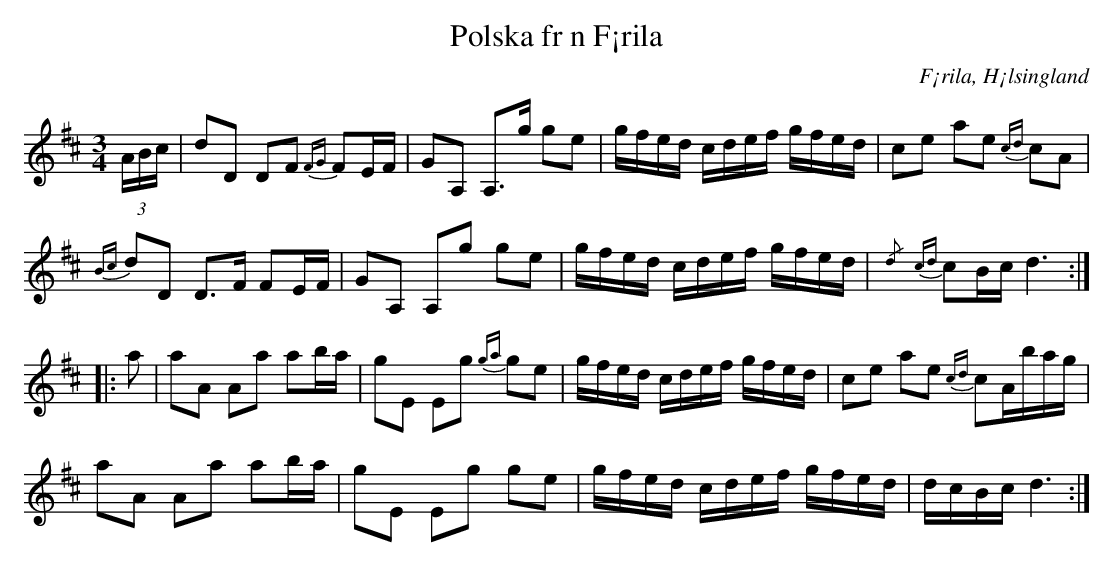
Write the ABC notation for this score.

X:1
T:Polska fr n F¡rila
O:F¡rila, H¡lsingland
M:3/4
L:1/16
U:t=turn
K:D
(3ABc | d2D2 D2F2 {F2/3G2/3}F2EF | G2A,2 A,2>g2 g2e2 | gfed cdef gfed | c2e2 a2e2 {c2/3d2/3}c2A2 |
{Bc}d2D2 D2>F2 F2EF | G2A,2 A,2g2 g2e2 | gfed cdef gfed | {/d}{cd}c2Bc d6 ::
a2 | a2A2 A2a2 a2ba | g2E2 E2g2 {ga}g2e2 | gfed cdef gfed | c2e2 a2e2 {cd}c2A5/6b3/6a2/6g2/6 |
a2A2 A2a2 a2ba | g2E2 E2g2 g2e2 | gfed cdef gfed | dcBc d6 :|
